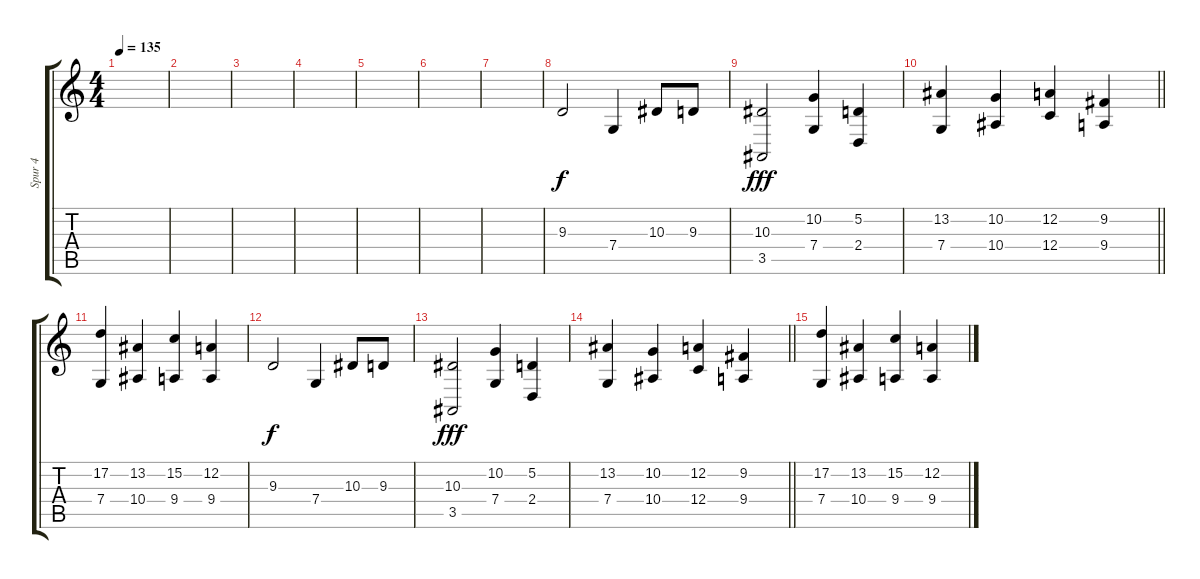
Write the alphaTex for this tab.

\track ("Spur 4" "Spur 4") {instrument choiraahs}
\staff {score tabs}
\tuning (D4 A3 F3 C3 G2 D2) {hide}
\ts (4 4)
\tempo 135
\clef g2
\ks c
|
|
|
|
|
|
|
9.3.2 7.4.4 10.3.8 9.3.8 |
(10.3 3.5).2{dy fff} (10.2 7.4).4 (5.2 2.4).4 |
\barLineRight lightlight
(13.2 7.4).4 (10.2 10.4).4 (12.2 12.4).4 (9.2 9.4).4 |
(17.2 7.4).4 (13.2 10.4).4 (15.2 9.4).4 (12.2 9.4).4 |
9.3.2{dy f} 7.4.4 10.3.8 9.3.8 |
(10.3 3.5).2{dy fff} (10.2 7.4).4 (5.2 2.4).4 |
\barLineRight lightlight
(13.2 7.4).4 (10.2 10.4).4 (12.2 12.4).4 (9.2 9.4).4 |
(17.2 7.4).4 (13.2 10.4).4 (15.2 9.4).4 (12.2 9.4).4
